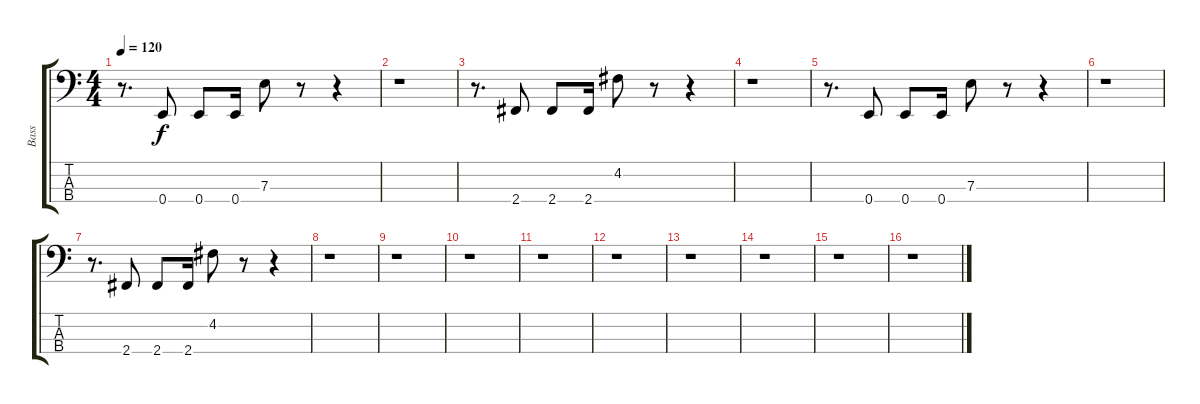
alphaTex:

\track ("Bass" "Bass") {instrument slapbass1}
\staff {score tabs}
\tuning (G2 D2 A1 E1) {hide}
\ts (4 4)
\tempo 120
\clef f4
\ks c
r.8{d dy f} 0.4.8 0.4.8 0.4.16 7.3.8 r.8 r.4 |
r.1 |
r.8{d} 2.4.8 2.4.8 2.4.16 4.2.8 r.8 r.4 |
r.1 |
r.8{d} 0.4.8 0.4.8 0.4.16 7.3.8 r.8 r.4 |
r.1 |
r.8{d} 2.4.8 2.4.8 2.4.16 4.2.8 r.8 r.4 |
r.1 |
r.1 |
r.1 |
r.1 |
r.1 |
r.1 |
r.1 |
r.1 |
r.1
